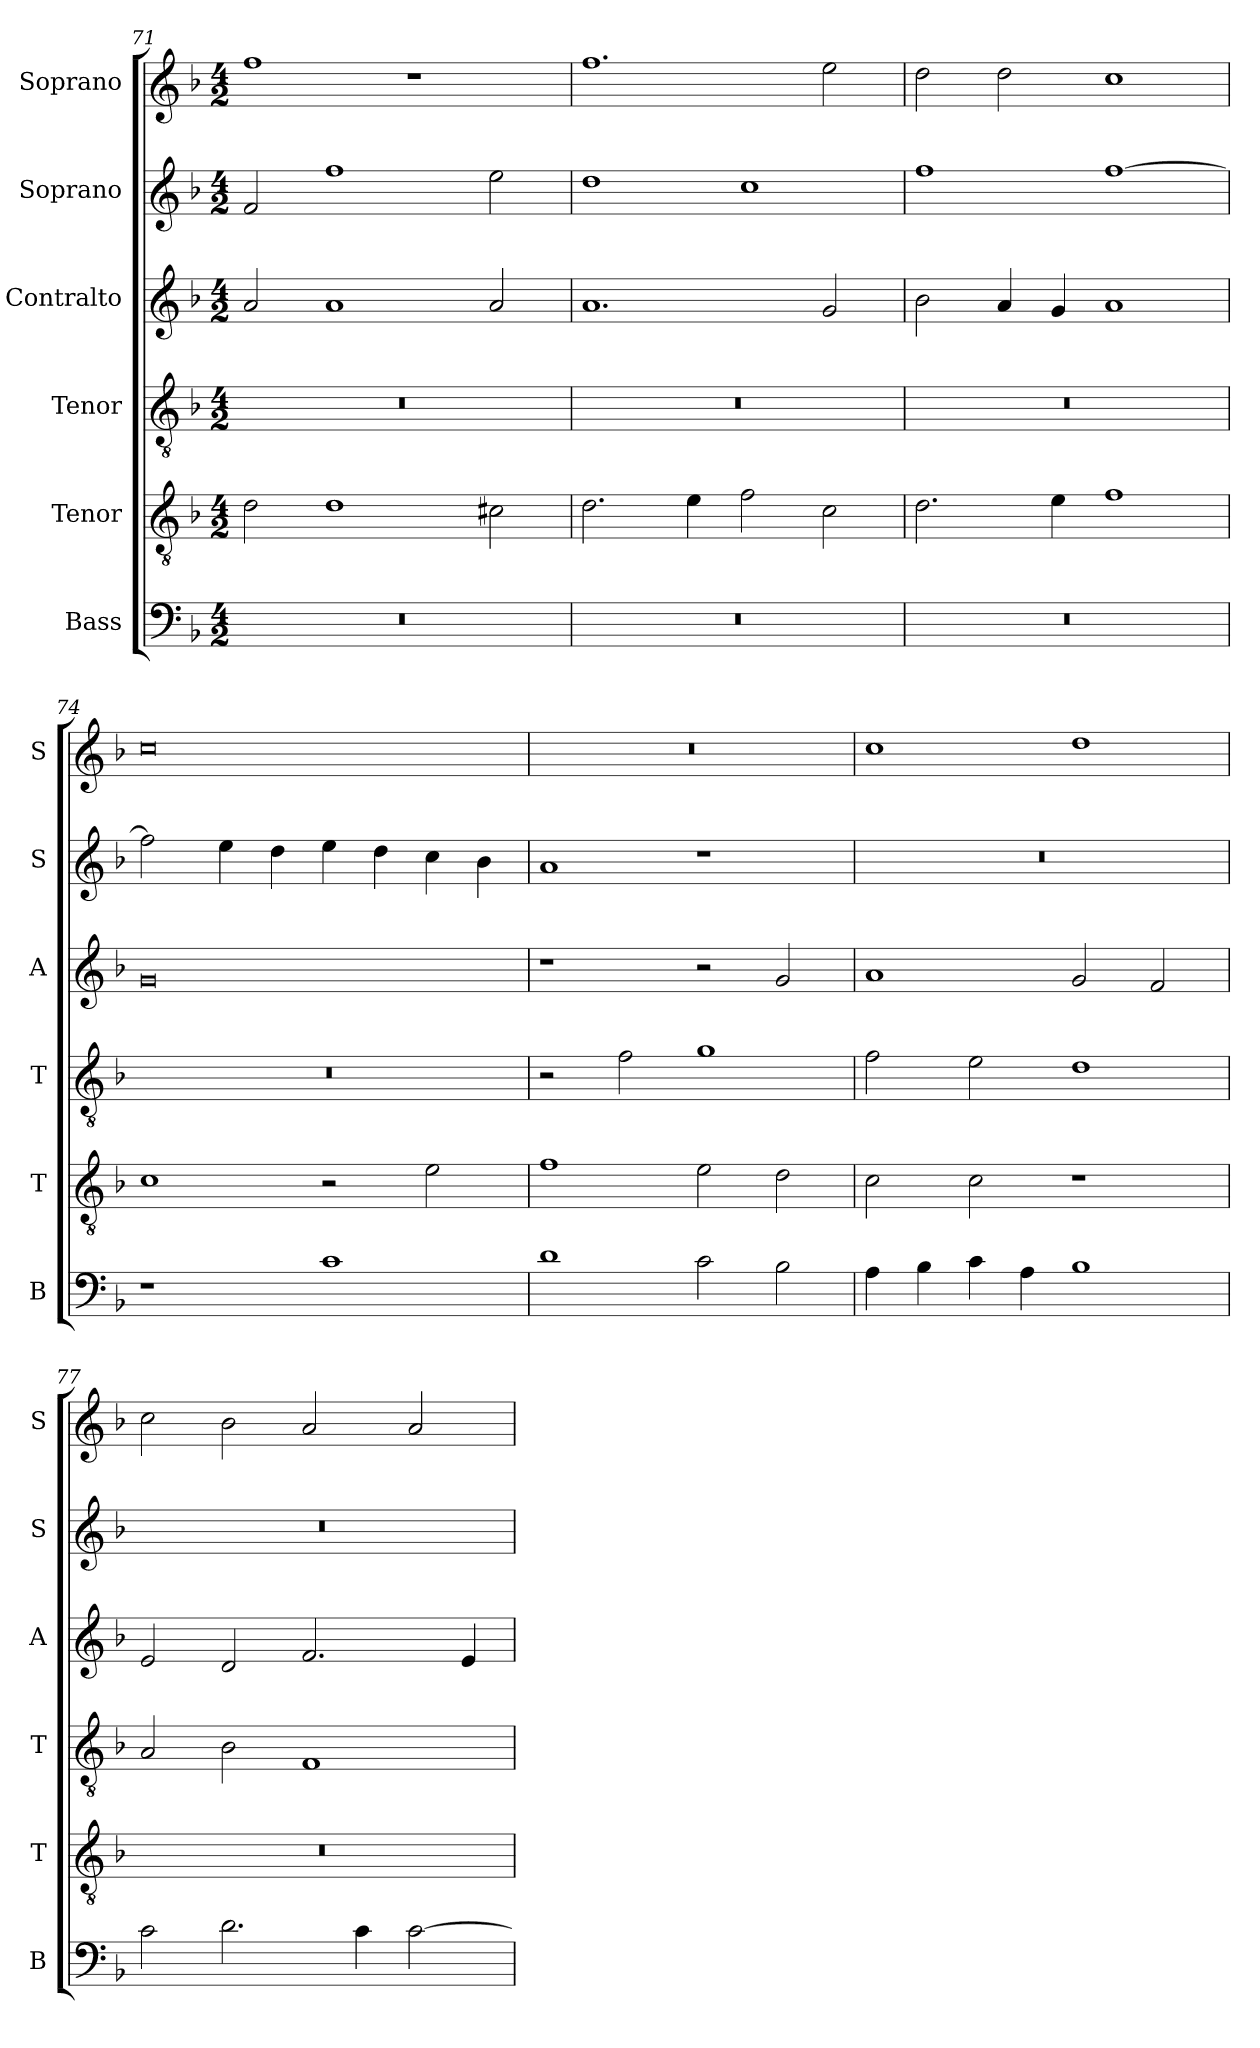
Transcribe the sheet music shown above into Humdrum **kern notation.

**kern	**kern	**kern	**kern	**kern	**kern
*part6	*part5	*part4	*part3	*part2	*part1
*staff6	*staff5	*staff4	*staff3	*staff2	*staff1
*I"Bass	*I"Tenor	*I"Tenor	*I"Contralto	*I"Soprano	*I"Soprano
*I'B	*I'T	*I'T	*I'A	*I'S	*I'S
*clefF4	*clefGv2	*clefGv2	*clefG2	*clefG2	*clefG2
*k[b-]	*k[b-]	*k[b-]	*k[b-]	*k[b-]	*k[b-]
*F:ion	*F:ion	*F:ion	*F:ion	*F:ion	*F:ion
*M4/2	*M4/2	*M4/2	*M4/2	*M4/2	*M4/2
=71	=71	=71	=71	=71	=71
0r	2d	0r	2a	2f	1ff
.	1d	.	1a	1ff	.
.	.	.	.	.	1r
.	2c#X	.	2a	2ee	.
=72	=72	=72	=72	=72	=72
0r	2.d	0r	1.a	1dd	1.ff
.	4e	.	.	.	.
.	2f	.	.	1cc	.
.	2c	.	2g	.	2ee
=73	=73	=73	=73	=73	=73
0r	2.d	0r	2b-	1ff	2dd
.	.	.	4a	.	2dd
.	4e	.	4g	.	.
.	1f	.	1a	[1ff	1cc
=74	=74	=74	=74	=74	=74
1r	1c	0r	0g	2ff]	0cc
.	.	.	.	4ee	.
.	.	.	.	4dd	.
1c	2r	.	.	4ee	.
.	.	.	.	4dd	.
.	2e	.	.	4cc	.
.	.	.	.	4b-	.
=75	=75	=75	=75	=75	=75
1d	1f	2r	1r	1a	0r
.	.	2f	.	.	.
2c	2e	1g	2r	1r	.
2B-	2d	.	2g	.	.
=76	=76	=76	=76	=76	=76
4A	2c	2f	1a	0r	1cc
4B-	.	.	.	.	.
4c	2c	2e	.	.	.
4A	.	.	.	.	.
1B-	1r	1d	2g	.	1dd
.	.	.	2f	.	.
=77	=77	=77	=77	=77	=77
2c	0r	2A	2e	0r	2cc
2.d	.	2B-	2d	.	2b-
.	.	1F	2.f	.	2a
4c	.	.	.	.	.
[2c	.	.	.	.	2a
.	.	.	4e	.	.
=	=	=	=	=	=
*-	*-	*-	*-	*-	*-
